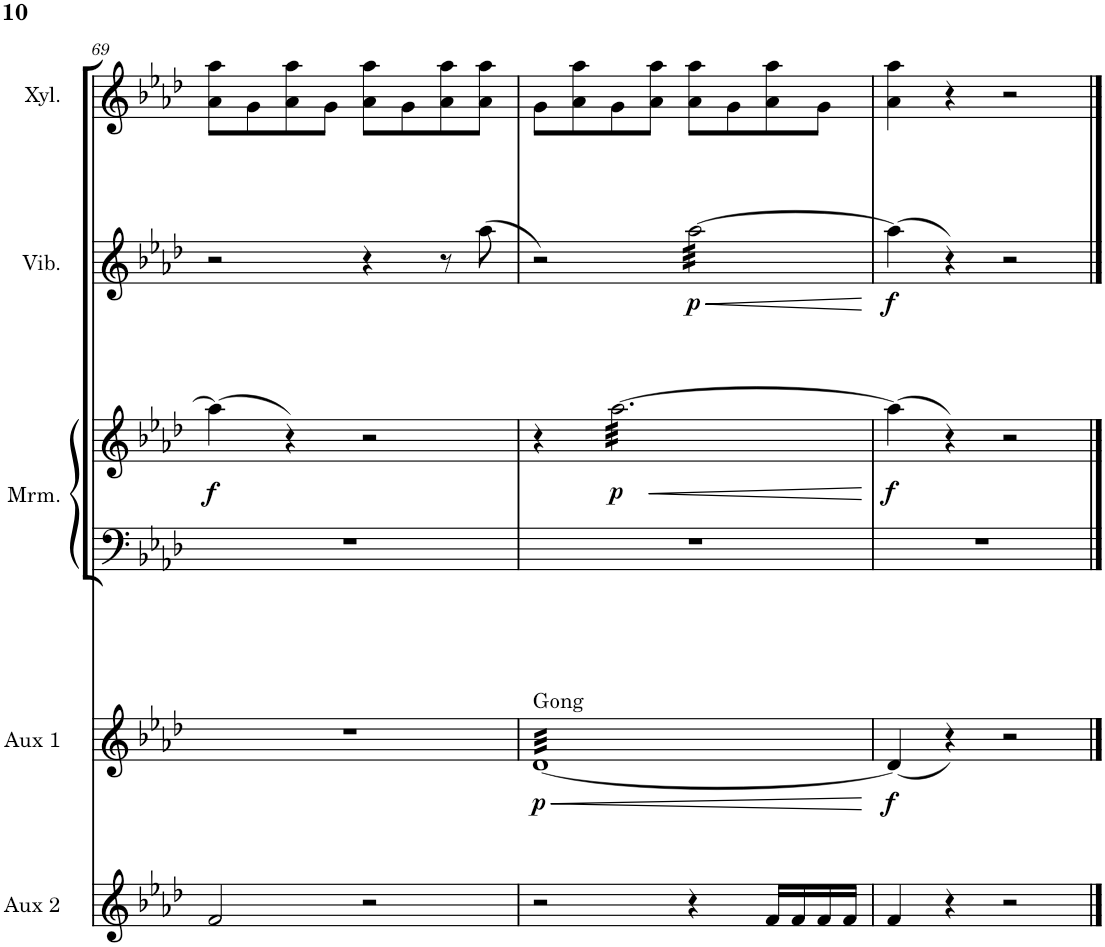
**kern	**kern	**dynam	**kern	**kern	**dynam	**kern	**dynam	**kern
*part5	*part4	*part4	*part3	*part3	*part3	*part2	*part2	*part1
*staff6	*staff5	*staff5	*staff4	*staff3	*staff3/4	*staff2	*staff2	*staff1
*I"Aux Percussion 2	*I"Aux Percussion 1	*	*I"Marimba	*	*	*I"Vibraphone	*	*I"Xylophone
*I'Aux 2	*I'Aux 1	*	*I'Mrm.	*	*	*I'Vib.	*	*I'Xyl.
!!LO:PB:g=z
*clefG2	*clefG2	*	*clefF4	*clefG2	*	*clefG2	*	*clefG2
*	*	*	*	*	*	*	*	*Trd-7c-12
*k[b-e-a-d-]	*k[b-e-a-d-]	*	*k[b-e-a-d-]	*k[b-e-a-d-]	*	*k[b-e-a-d-]	*	*k[b-e-a-d-]
*M4/4	*M4/4	*	*M4/4	*M4/4	*	*M4/4	*	*M4/4
=69	=69	=69	=69	=69	=69	=69	=69	=69
!	!	!	!	!	!LO:DY:b	!	!	!
2f/	1r	.	1r	(4aa-\]	f	2r	.	8a-\ 8aa-\L
.	.	.	.	.	.	.	.	8g\
.	.	.	.	4r)	.	.	.	8a-\ 8aa-\
.	.	.	.	.	.	.	.	8g\J
2r	.	.	.	2r	.	4r	.	8a-\ 8aa-\L
.	.	.	.	.	.	.	.	8g\
.	.	.	.	.	.	8r	.	8a-\ 8aa-\
.	.	.	.	.	.	(8aa-\	.	8a-\ 8aa-\J
=70	=70	=70	=70	=70	=70	=70	=70	=70
!	!LO:TX:a:t=Gong	!	!	!	!	!	!	!
!	!	!LO:HP:b	!	!	!	!	!	!
!	!	!LO:DY:n=1:b	!	!	!	!	!	!
*	*tremolo	*	*	*	*	*	*	*
2r	[32d-LLL	< p	1r	4r	.	2r)	.	8g\L
.	32d-	.	.	.	.	.	.	.
.	32d-	.	.	.	.	.	.	.
.	32d-	.	.	.	.	.	.	.
.	32d-	.	.	.	.	.	.	8a-\ 8aa-\
.	32d-	.	.	.	.	.	.	.
.	32d-	.	.	.	.	.	.	.
.	32d-	.	.	.	.	.	.	.
!	!	!	!	!	!LO:HP:b	!	!	!
!	!	!	!	!	!LO:DY:n=1:b	!	!	!
*	*	*	*	*tremolo	*	*	*	*
.	32d-	.	.	[32aa-\LLL	< p	.	.	8g\
.	32d-	.	.	32aa-\	.	.	.	.
.	32d-	.	.	32aa-\	.	.	.	.
.	32d-	.	.	32aa-\	.	.	.	.
.	32d-	.	.	32aa-\	.	.	.	8a-\ 8aa-\J
.	32d-	.	.	32aa-\	.	.	.	.
.	32d-	.	.	32aa-\	.	.	.	.
.	32d-	.	.	32aa-\	.	.	.	.
!	!	!	!	!	!	!	!LO:HP:b	!
!	!	!	!	!	!	!	!LO:DY:n=1:b	!
*	*	*	*	*	*	*tremolo	*	*
4r	32d-	.	.	32aa-\	.	[32aa-\LLL	< p	8a-\ 8aa-\L
.	32d-	.	.	32aa-\	.	32aa-\	.	.
.	32d-	.	.	32aa-\	.	32aa-\	.	.
.	32d-	.	.	32aa-\	.	32aa-\	.	.
.	32d-	.	.	32aa-\	.	32aa-\	.	8g\
.	32d-	.	.	32aa-\	.	32aa-\	.	.
.	32d-	.	.	32aa-\	.	32aa-\	.	.
.	32d-	.	.	32aa-\	.	32aa-\	.	.
16f/LL	32d-	.	.	32aa-\	.	32aa-\	.	8a-\ 8aa-\
.	32d-	.	.	32aa-\	.	32aa-\	.	.
16f/	32d-	.	.	32aa-\	.	32aa-\	.	.
.	32d-	.	.	32aa-\	.	32aa-\	.	.
16f/	32d-	.	.	32aa-\	.	32aa-\	.	8g\J
.	32d-	.	.	32aa-\	.	32aa-\	.	.
16f/JJ	32d-	.	.	32aa-\	.	32aa-\	.	.
.	32d-JJJ	.	.	32aa-\JJJ	.	32aa-\JJJ	.	.
*	*	*	*	*	*	*Xtremolo	*	*
*	*	*	*	*Xtremolo	*	*	*	*
*	*Xtremolo	*	*	*	*	*	*	*
.	.	[	.	.	[	.	[	.
=71	=71	=71	=71	=71	=71	=71	=71	=71
!	!	!LO:DY:b	!	!	!LO:DY:b	!	!LO:DY:b	!
4f/	(4d-/]	f	1r	(4aa-\]	f	(4aa-\]	f	4a-\ 4aa-\
4r	4r)	.	.	4r)	.	4r)	.	4r
2r	2r	.	.	2r	.	2r	.	2r
==	==	==	==	==	==	==	==	==
*-	*-	*-	*-	*-	*-	*-	*-	*-
